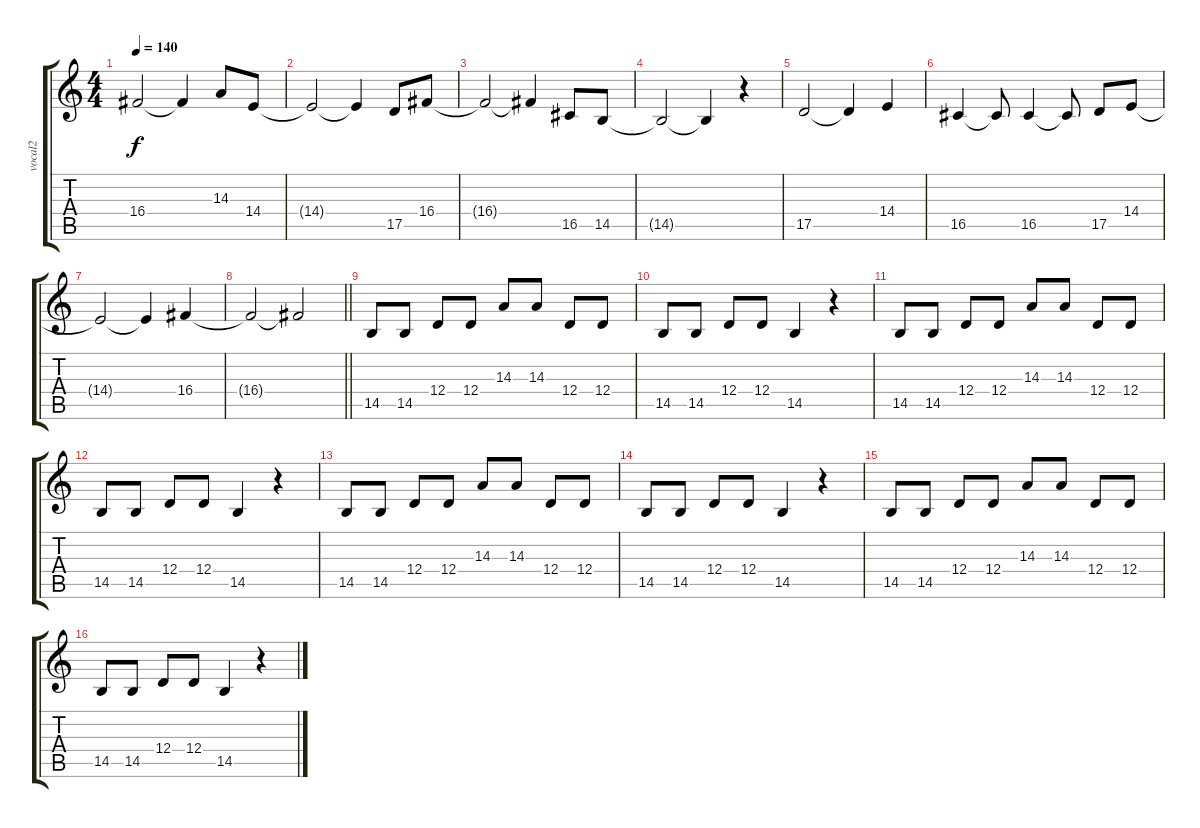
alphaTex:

\track ("vocal2" "vocal2") {instrument lead6voice}
\staff {score tabs}
\tuning (E4 B3 G3 D3 A2 E2) {hide}
\ts (4 4)
\tempo 140
\clef g2
\ks c
16.4.2{dy f} 16.4{t}.4 14.3.8 14.4.8 |
14.4{t}.2 14.4{t}.4 17.5.8 16.4.8 |
16.4{t}.2 16.4{t}.4 16.5.8 14.5.8 |
14.5{t}.2 14.5{t}.4 r.4 |
17.5.2 17.5{t}.4 14.4.4 |
16.5.4 16.5{t}.8 16.5.4 16.5{t}.8 17.5.8 14.4.8 |
14.4{t}.2 14.4{t}.4 16.4.4 |
\barLineRight lightlight
16.4{t}.2 16.4{t}.2 |
14.5.8 14.5.8 12.4.8 12.4.8 14.3.8 14.3.8 12.4.8 12.4.8 |
14.5.8 14.5.8 12.4.8 12.4.8 14.5.4 r.4 |
14.5.8 14.5.8 12.4.8 12.4.8 14.3.8 14.3.8 12.4.8 12.4.8 |
14.5.8 14.5.8 12.4.8 12.4.8 14.5.4 r.4 |
14.5.8 14.5.8 12.4.8 12.4.8 14.3.8 14.3.8 12.4.8 12.4.8 |
14.5.8 14.5.8 12.4.8 12.4.8 14.5.4 r.4 |
14.5.8 14.5.8 12.4.8 12.4.8 14.3.8 14.3.8 12.4.8 12.4.8 |
14.5.8 14.5.8 12.4.8 12.4.8 14.5.4 r.4
